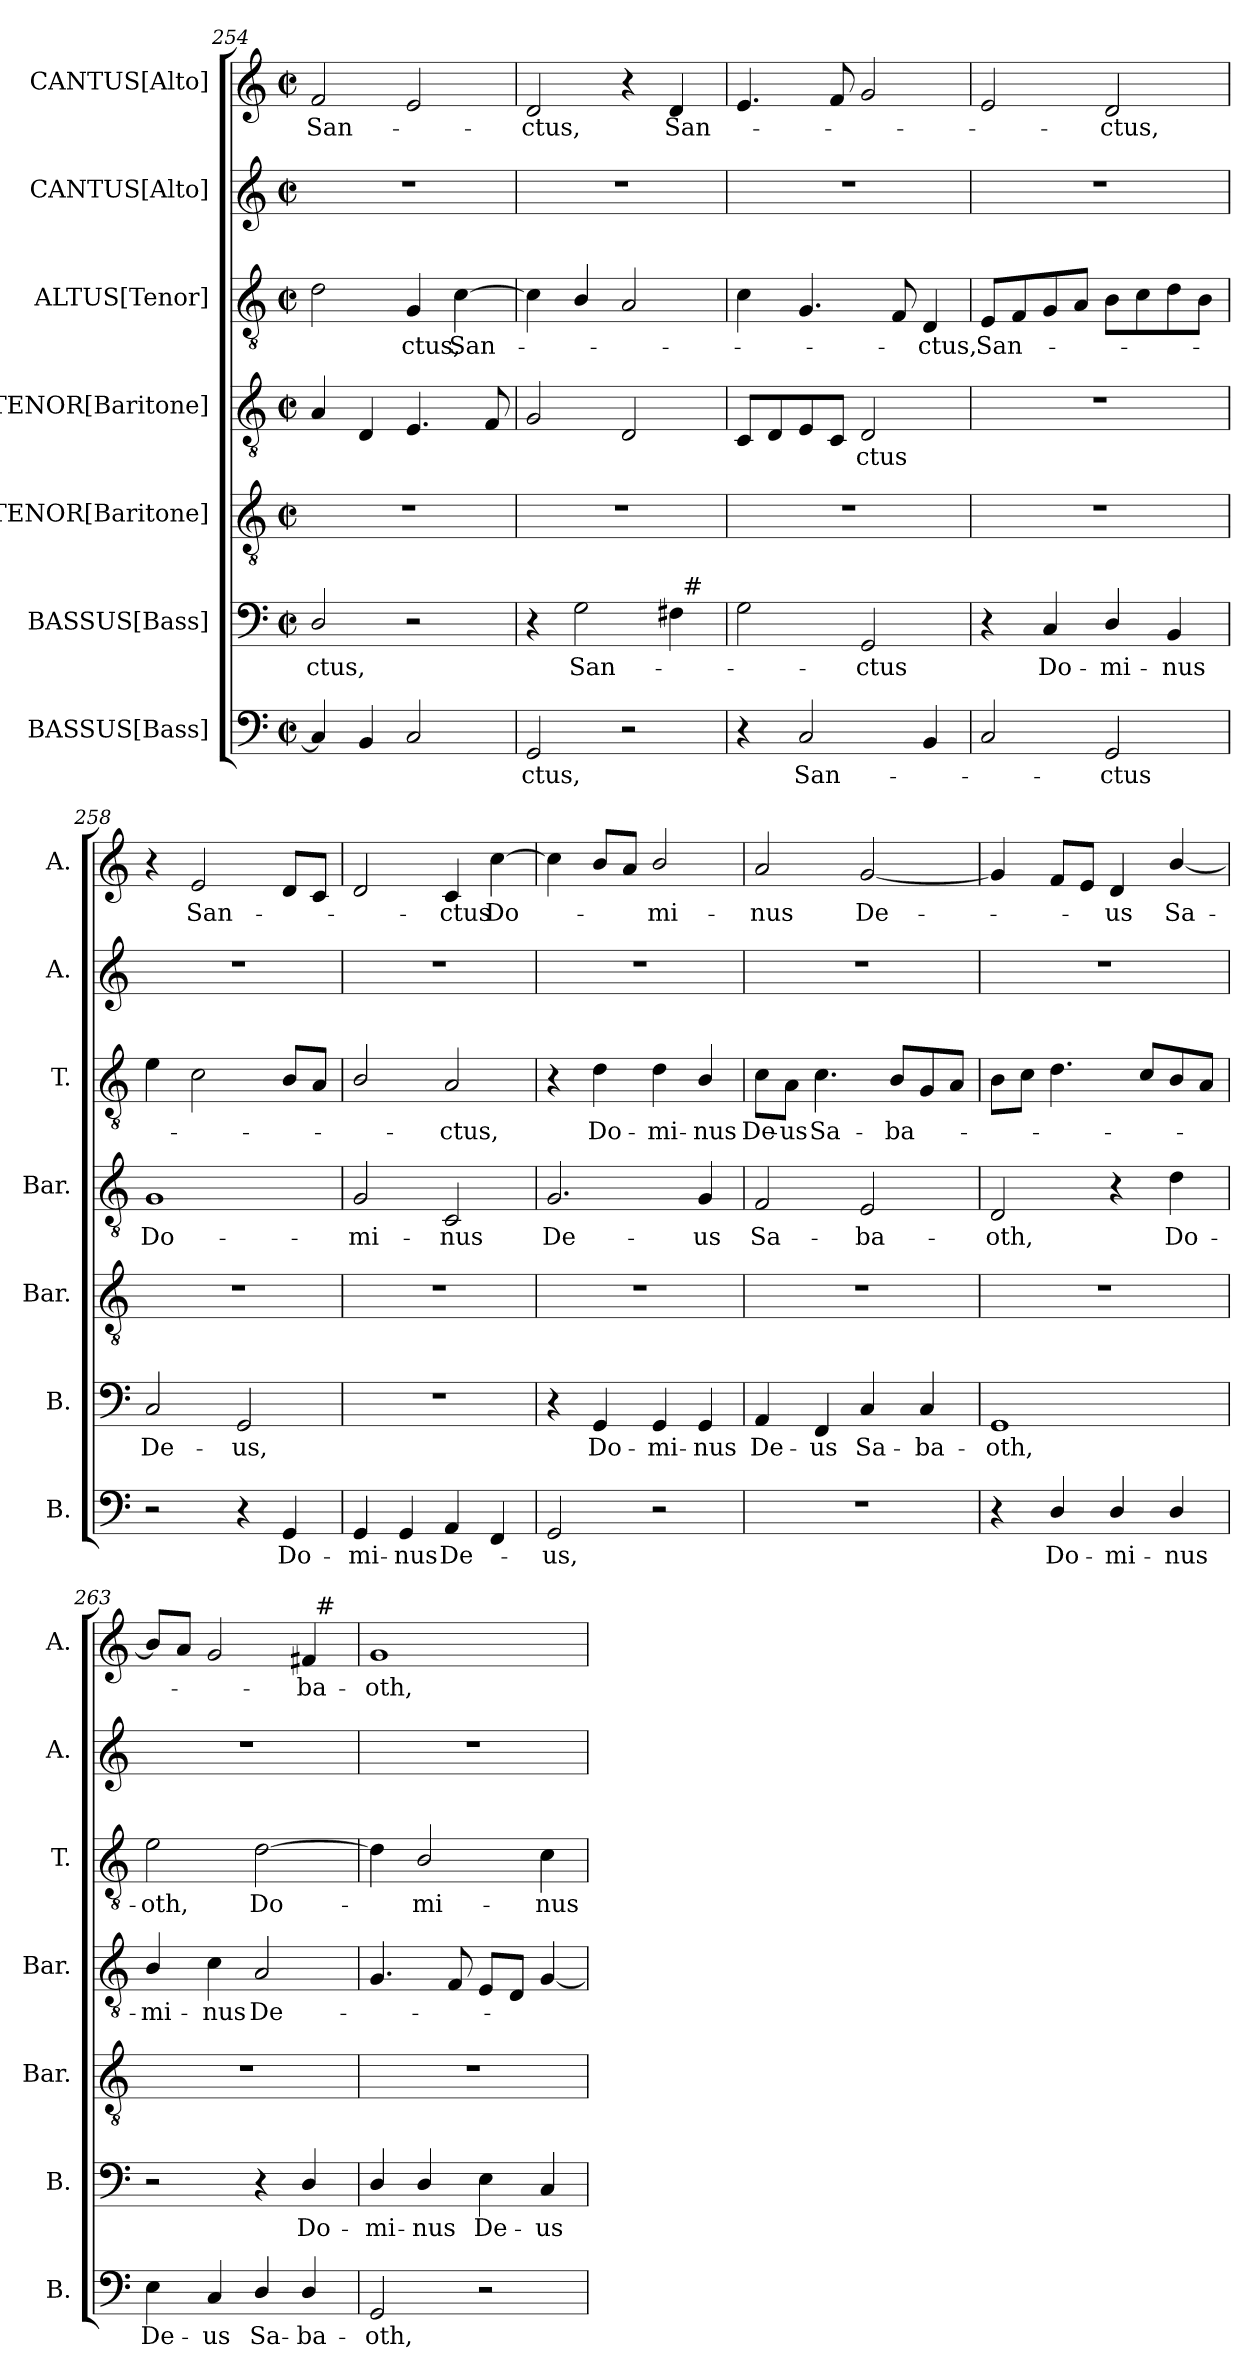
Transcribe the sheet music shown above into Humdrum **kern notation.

**kern	**text	**kern	**text	**kern	**kern	**text	**kern	**text	**kern	**kern	**text
*part7	*part7	*part6	*part6	*part5	*part4	*part4	*part3	*part3	*part2	*part1	*part1
*staff7	*staff7	*staff6	*staff6	*staff5	*staff4	*staff4	*staff3	*staff3	*staff2	*staff1	*staff1
*I"BASSUS[Bass]	*	*I"BASSUS[Bass]	*	*I"TENOR[Baritone]	*I"TENOR[Baritone]	*	*I"ALTUS[Tenor]	*	*I"CANTUS[Alto]	*I"CANTUS[Alto]	*
*I'B.	*	*I'B.	*	*I'Bar.	*I'Bar.	*	*I'T.	*	*I'A.	*I'A.	*
*clefF4	*	*clefF4	*	*clefGv2	*clefGv2	*	*clefGv2	*	*clefG2	*clefG2	*
*	*	*	*	*ITrd7c12	*ITrd7c12	*	*ITrd7c12	*	*	*	*
*k[]	*	*k[]	*	*k[]	*k[]	*	*k[]	*	*k[]	*k[]	*
*C:	*	*C:	*	*C:	*C:	*	*C:	*	*C:	*C:	*
*M2/2	*	*M2/2	*	*M2/2	*M2/2	*	*M2/2	*	*M2/2	*M2/2	*
*met(c|)	*	*met(c|)	*	*met(c|)	*met(c|)	*	*met(c|)	*	*met(c|)	*met(c|)	*
=254	=254	=254	=254	=254	=254	=254	=254	=254	=254	=254	=254
!	!	!	!LO:LY:b	!	!	!	!	!	!	!	!LO:LY:b
4C/]	.	2D/	-ctus,	1r	4AA/	.	2D\	.	1r	2f/	San-
4BB/	.	.	.	.	4DD/	.	.	.	.	.	.
!	!	!	!	!	!	!	!	!LO:LY:b	!	!	!
2C/	.	2r	.	.	4.EE/	.	4GG/	-ctus,	.	2e/	.
!	!	!	!	!	!	!	!	!LO:LY:b	!	!	!
.	.	.	.	.	.	.	[>4C\	San-	.	.	.
.	.	.	.	.	8FF/	.	.	.	.	.	.
!!LO:LB:g=z
=255	=255	=255	=255	=255	=255	=255	=255	=255	=255	=255	=255
!	!LO:LY:b	!	!	!	!	!	!	!	!	!	!LO:LY:b
*	*	*^	*	*	*	*	*	*	*	*	*
2GG/	-ctus,	4r	2ryy	.	1r	2GG/	.	4C\]	.	1r	2d/	-ctus,
!	!	!	!	!LO:LY:b	!	!	!	!	!	!	!	!
.	.	2G\	.	San-	.	.	.	4BB/	.	.	.	.
2r	.	.	4ryy	.	.	2DD/	.	2AA/	.	.	4r	.
!	!	!	!	!	!	!	!	!	!	!	!	!LO:LY:b
.	.	4F#\	32ryy	.	.	.	.	.	.	.	4d/	San-
!	!	!	!LO:TX:a:t=#	!	!	!	!	!	!	!	!	!
.	.	.	8..ryy	.	.	.	.	.	.	.	.	.
*	*	*v	*v	*	*	*	*	*	*	*	*	*
=256	=256	=256	=256	=256	=256	=256	=256	=256	=256	=256	=256
4r	.	2G\	.	1r	8CC/L	.	4C\	.	1r	4.e/	.
.	.	.	.	.	8DD/	.	.	.	.	.	.
!	!LO:LY:b	!	!	!	!	!	!	!	!	!	!
2C/	San-	.	.	.	8EE/	.	4.GG/	.	.	.	.
.	.	.	.	.	8CC/J	.	.	.	.	8f/	.
!	!	!	!LO:LY:b	!	!	!LO:LY:b	!	!	!	!	!
.	.	2GG/	-ctus	.	2DD/	-ctus	.	.	.	2g/	.
.	.	.	.	.	.	.	8FF/	.	.	.	.
!	!	!	!	!	!	!	!	!LO:LY:b	!	!	!
4BB/	.	.	.	.	.	.	4DD/	-ctus,	.	.	.
=257	=257	=257	=257	=257	=257	=257	=257	=257	=257	=257	=257
!	!	!	!	!	!	!	!	!LO:LY:b	!	!	!
2C/	.	4r	.	1r	1r	.	8EE/L	San-	1r	2e/	.
.	.	.	.	.	.	.	8FF/	.	.	.	.
!	!	!	!LO:LY:b	!	!	!	!	!	!	!	!
.	.	4C/	Do-	.	.	.	8GG/	.	.	.	.
.	.	.	.	.	.	.	8AA/J	.	.	.	.
!	!LO:LY:b	!	!LO:LY:b	!	!	!	!	!	!	!	!LO:LY:b
2GG/	-ctus	4D/	-mi-	.	.	.	8BB\L	.	.	2d/	-ctus,
.	.	.	.	.	.	.	8C\	.	.	.	.
!	!	!	!LO:LY:b	!	!	!	!	!	!	!	!
.	.	4BB/	-nus	.	.	.	8D\	.	.	.	.
.	.	.	.	.	.	.	8BB\J	.	.	.	.
=258	=258	=258	=258	=258	=258	=258	=258	=258	=258	=258	=258
!	!	!	!LO:LY:b	!	!	!LO:LY:b	!	!	!	!	!
2r	.	2C/	De-	1r	1GG	Do-	4E\	.	1r	4r	.
!	!	!	!	!	!	!	!	!	!	!	!LO:LY:b
.	.	.	.	.	.	.	2C\	.	.	2e/	San-
!	!	!	!LO:LY:b	!	!	!	!	!	!	!	!
4r	.	2GG/	-us,	.	.	.	.	.	.	.	.
!	!LO:LY:b	!	!	!	!	!	!	!	!	!	!
4GG/	Do-	.	.	.	.	.	8BB/L	.	.	8d/L	.
.	.	.	.	.	.	.	8AA/J	.	.	8c/J	.
=259	=259	=259	=259	=259	=259	=259	=259	=259	=259	=259	=259
!	!LO:LY:b	!	!	!	!	!LO:LY:b	!	!	!	!	!
4GG/	-mi-	1r	.	1r	2GG/	-mi-	2BB/	.	1r	2d/	.
!	!LO:LY:b	!	!	!	!	!	!	!	!	!	!
4GG/	-nus	.	.	.	.	.	.	.	.	.	.
!	!LO:LY:b	!	!	!	!	!LO:LY:b	!	!LO:LY:b	!	!	!LO:LY:b
4AA/	De-	.	.	.	2CC/	-nus	2AA/	-ctus,	.	4c/	-ctus
!	!	!	!	!	!	!	!	!	!	!	!LO:LY:b
4FF/	.	.	.	.	.	.	.	.	.	[>4cc\	Do-
=260	=260	=260	=260	=260	=260	=260	=260	=260	=260	=260	=260
!	!LO:LY:b	!	!	!	!	!LO:LY:b	!	!	!	!	!
2GG/	-us,	4r	.	1r	2.GG/	De-	4r	.	1r	4cc\]	.
!	!	!	!LO:LY:b	!	!	!	!	!LO:LY:b	!	!	!
.	.	4GG/	Do-	.	.	.	4D\	Do-	.	8b/L	.
.	.	.	.	.	.	.	.	.	.	8a/J	.
!	!	!	!LO:LY:b	!	!	!	!	!LO:LY:b	!	!	!LO:LY:b
2r	.	4GG/	-mi-	.	.	.	4D\	-mi-	.	2b/	-mi-
!	!	!	!LO:LY:b	!	!	!LO:LY:b	!	!LO:LY:b	!	!	!
.	.	4GG/	-nus	.	4GG/	-us	4BB/	-nus	.	.	.
=261	=261	=261	=261	=261	=261	=261	=261	=261	=261	=261	=261
!	!	!	!LO:LY:b	!	!	!LO:LY:b	!	!LO:LY:b	!	!	!LO:LY:b
1r	.	4AA/	De-	1r	2FF/	Sa-	8C\L	De-	1r	2a/	-nus
!	!	!	!	!	!	!	!	!LO:LY:b	!	!	!
.	.	.	.	.	.	.	8AA\J	-us	.	.	.
!	!	!	!LO:LY:b	!	!	!	!	!LO:LY:b	!	!	!
.	.	4FF/	-us	.	.	.	4.C\	Sa-	.	.	.
!	!	!	!LO:LY:b	!	!	!LO:LY:b	!	!	!	!	!LO:LY:b
.	.	4C/	Sa-	.	2EE/	-ba-	.	.	.	[<2g/	De-
!	!	!	!	!	!	!	!	!LO:LY:b	!	!	!
.	.	.	.	.	.	.	8BB/L	-ba-	.	.	.
!	!	!	!LO:LY:b	!	!	!	!	!	!	!	!
.	.	4C/	-ba-	.	.	.	8GG/	.	.	.	.
.	.	.	.	.	.	.	8AA/J	.	.	.	.
=262	=262	=262	=262	=262	=262	=262	=262	=262	=262	=262	=262
!	!	!	!LO:LY:b	!	!	!LO:LY:b	!	!	!	!	!
4r	.	1GG	-oth,	1r	2DD/	-oth,	8BB\L	.	1r	4g/]	.
.	.	.	.	.	.	.	8C\J	.	.	.	.
!	!LO:LY:b	!	!	!	!	!	!	!	!	!	!
4D/	Do-	.	.	.	.	.	4.D\	.	.	8f/L	.
.	.	.	.	.	.	.	.	.	.	8e/J	.
!	!LO:LY:b	!	!	!	!	!	!	!	!	!	!LO:LY:b
4D/	-mi-	.	.	.	4r	.	.	.	.	4d/	-us
.	.	.	.	.	.	.	8C/L	.	.	.	.
!	!LO:LY:b	!	!	!	!	!LO:LY:b	!	!	!	!	!LO:LY:b
4D/	-nus	.	.	.	4D\	Do-	8BB/	.	.	[<4b/	Sa-
.	.	.	.	.	.	.	8AA/J	.	.	.	.
!!LO:LB:g=z
=263	=263	=263	=263	=263	=263	=263	=263	=263	=263	=263	=263
!	!LO:LY:b	!	!	!	!	!LO:LY:b	!	!LO:LY:b	!	!	!
*	*	*	*	*	*	*	*	*	*	*^	*
4E\	De-	2r	.	1r	4BB/	-mi-	2E\	-oth,	1r	8b/L]	2ryy	.
.	.	.	.	.	.	.	.	.	.	8a/J	.	.
!	!LO:LY:b	!	!	!	!	!LO:LY:b	!	!	!	!	!	!
4C/	-us	.	.	.	4C\	-nus	.	.	.	2g/	.	.
!	!LO:LY:b	!	!	!	!	!LO:LY:b	!	!LO:LY:b	!	!	!	!
4D/	Sa-	4r	.	.	2AA/	De-	[>2D\	Do-	.	.	4ryy	.
!	!LO:LY:b	!	!LO:LY:b	!	!	!	!	!	!	!	!	!LO:LY:b
4D/	-ba-	4D/	Do-	.	.	.	.	.	.	4f#/	32ryy	-ba-
!	!	!	!	!	!	!	!	!	!	!	!LO:TX:a:t=#	!
.	.	.	.	.	.	.	.	.	.	.	8..ryy	.
=264	=264	=264	=264	=264	=264	=264	=264	=264	=264	=264	=264	=264
!	!LO:LY:b	!	!LO:LY:b	!	!	!	!	!	!	!	!	!LO:LY:b
*	*	*	*	*	*	*	*	*	*	*v	*v	*
2GG/	-oth,	4D/	-mi-	1r	4.GG/	.	4D\]	.	1r	1g	-oth,
!	!	!	!LO:LY:b	!	!	!	!	!LO:LY:b	!	!	!
.	.	4D/	-nus	.	.	.	2BB/	-mi-	.	.	.
.	.	.	.	.	8FF/	.	.	.	.	.	.
!	!	!	!LO:LY:b	!	!	!	!	!	!	!	!
2r	.	4E\	De-	.	8EE/L	.	.	.	.	.	.
.	.	.	.	.	8DD/J	.	.	.	.	.	.
!	!	!	!LO:LY:b	!	!	!	!	!LO:LY:b	!	!	!
.	.	4C/	-us	.	[<4GG/	.	4C\	-nus	.	.	.
=	=	=	=	=	=	=	=	=	=	=	=
*-	*-	*-	*-	*-	*-	*-	*-	*-	*-	*-	*-
